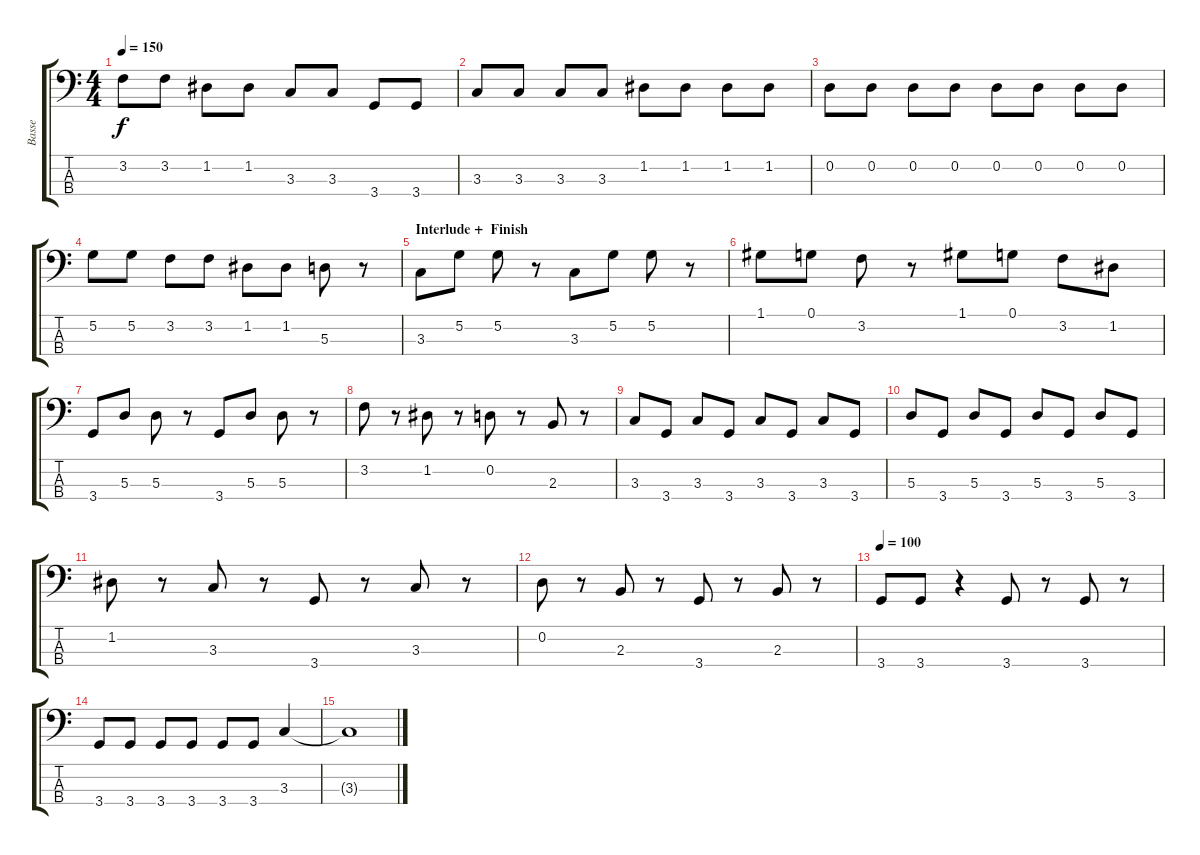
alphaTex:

\track ("Basse" "Basse") {instrument electricbassfinger}
\staff {score tabs}
\tuning (G2 D2 A1 E1) {hide}
\ts (4 4)
\tempo 150
\clef f4
\ks c
3.2.8{dy f} 3.2.8 1.2.8 1.2.8 3.3.8 3.3.8 3.4.8 3.4.8 |
3.3.8 3.3.8 3.3.8 3.3.8 1.2.8 1.2.8 1.2.8 1.2.8 |
0.2.8 0.2.8 0.2.8 0.2.8 0.2.8 0.2.8 0.2.8 0.2.8 |
5.2.8 5.2.8 3.2.8 3.2.8 1.2.8 1.2.8 5.3.8 r.8 |
\section ("" "Interlude +  Finish")
3.3.8 5.2.8 5.2.8 r.8 3.3.8 5.2.8 5.2.8 r.8 |
1.1.8 0.1.8 3.2.8 r.8 1.1.8 0.1.8 3.2.8 1.2.8 |
3.4.8 5.3.8 5.3.8 r.8 3.4.8 5.3.8 5.3.8 r.8 |
3.2.8 r.8 1.2.8 r.8 0.2.8 r.8 2.3.8 r.8 |
3.3.8 3.4.8 3.3.8 3.4.8 3.3.8 3.4.8 3.3.8 3.4.8 |
5.3.8 3.4.8 5.3.8 3.4.8 5.3.8 3.4.8 5.3.8 3.4.8 |
1.2.8 r.8 3.3.8 r.8 3.4.8 r.8 3.3.8 r.8 |
0.2.8 r.8 2.3.8 r.8 3.4.8 r.8 2.3.8 r.8 |
\tempo 100
3.4.8 3.4.8 r.4 3.4.8 r.8 3.4.8 r.8 |
3.4.8 3.4.8 3.4.8 3.4.8 3.4.8 3.4.8 3.3.4 |
3.3{t}.1
